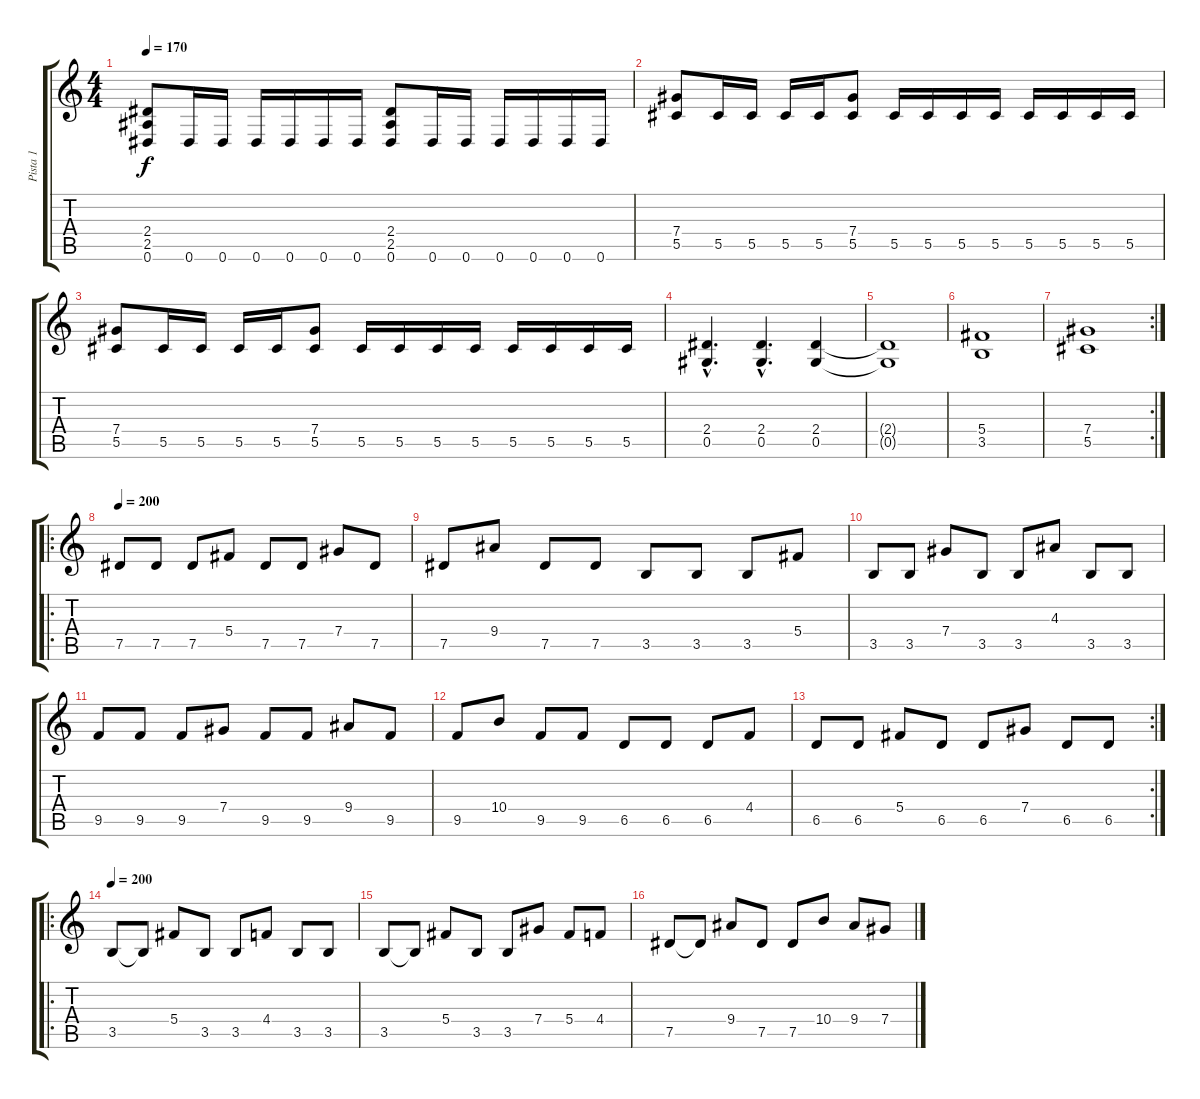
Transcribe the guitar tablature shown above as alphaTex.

\track ("Pista 1" "Pista 1") {instrument distortionguitar}
\staff {score tabs}
\tuning (Eb4 Bb3 Gb3 Db3 Ab2 Eb2) {hide}
\ts (4 4)
\tempo 170
\clef g2
\ks c
(2.4 2.5 0.6).8{dy f} 0.6.16 0.6.16 0.6.16 0.6.16 0.6.16 0.6.16 (2.4 2.5 0.6).8 0.6.16 0.6.16 0.6.16 0.6.16 0.6.16 0.6.16 |
(7.4 5.5).8 5.5.16 5.5.16 5.5.16 5.5.16 (7.4 5.5).8 5.5.16 5.5.16 5.5.16 5.5.16 5.5.16 5.5.16 5.5.16 5.5.16 |
(7.4 5.5).8 5.5.16 5.5.16 5.5.16 5.5.16 (7.4 5.5).8 5.5.16 5.5.16 5.5.16 5.5.16 5.5.16 5.5.16 5.5.16 5.5.16 |
(2.4{hac} 0.5{hac}).4{d} (2.4{hac} 0.5{hac}).4{d} (2.4 0.5).4 |
(2.4{t} 0.5{t}).1 |
(5.4 3.5).1 |
\rc 2
(7.4 5.5).1 |
\ro
\tempo 200
7.5.8 7.5.8 7.5.8 5.4.8 7.5.8 7.5.8 7.4.8 7.5.8 |
7.5.8 9.4.8 7.5.8 7.5.8 3.5.8 3.5.8 3.5.8 5.4.8 |
3.5.8 3.5.8 7.4.8 3.5.8 3.5.8 4.3.8 3.5.8 3.5.8 |
9.5.8 9.5.8 9.5.8 7.4.8 9.5.8 9.5.8 9.4.8 9.5.8 |
9.5.8 10.4.8 9.5.8 9.5.8 6.5.8 6.5.8 6.5.8 4.4.8 |
\rc 2
6.5.8 6.5.8 5.4.8 6.5.8 6.5.8 7.4.8 6.5.8 6.5.8 |
\ro
\tempo 170
\tempo 200
3.5.8 3.5{t}.8 5.4.8 3.5.8 3.5.8 4.4.8 3.5.8 3.5.8 |
3.5.8 3.5{t}.8 5.4.8 3.5.8 3.5.8 7.4.8 5.4.8 4.4.8 |
7.5.8 7.5{t}.8 9.4.8 7.5.8 7.5.8 10.4.8 9.4.8 7.4.8
